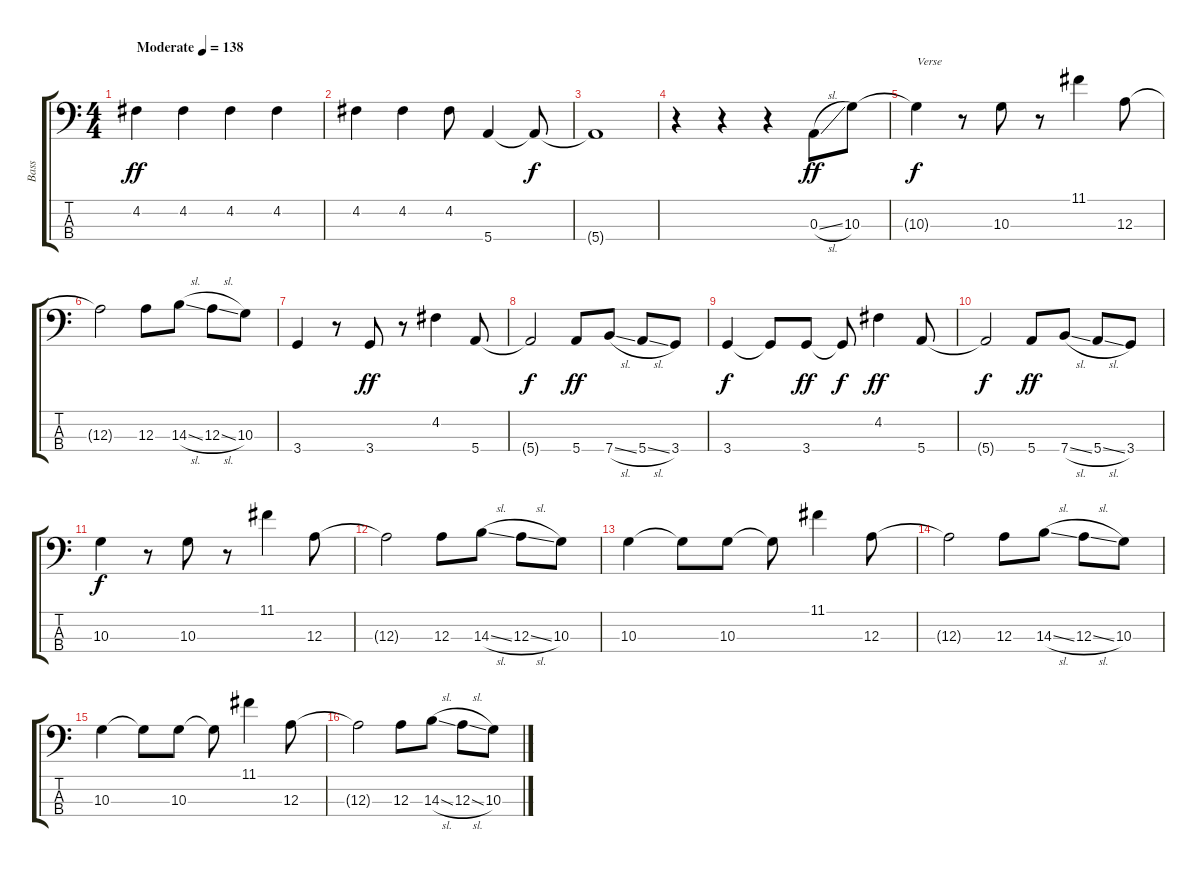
\track ("Bass" "Bass") {instrument electricbassfinger}
\staff {score tabs}
\tuning (G2 D2 A1 E1) {hide}
\ts (4 4)
\tempo (138 "Moderate")
\clef f4
\ks c
4.2.4{dy ff instrument electricbassfinger} 4.2.4 4.2.4 4.2.4 |
4.2.4 4.2.4 4.2.8 5.4.4 5.4{t}.8{dy f} |
5.4{t}.1 |
r.4 r.4 r.4 0.3{sl}.8{dy ff} 10.3.8 |
10.3{t}.4{txt "Verse" dy f} r.8 10.3.8 r.8 11.1.4 12.3.8 |
12.3{t}.2 12.3.8 14.3{sl}.8 12.3{sl}.8 10.3.8 |
3.4.4 r.8 3.4.8{dy ff} r.8 4.2.4 5.4.8 |
5.4{t}.2{dy f} 5.4.8{dy ff} 7.4{sl}.8 5.4{sl}.8 3.4.8 |
3.4.4{dy f} 3.4{t}.8 3.4.8{dy ff} 3.4{t}.8{dy f} 4.2.4{dy ff} 5.4.8 |
5.4{t}.2{dy f} 5.4.8{dy ff} 7.4{sl}.8 5.4{sl}.8 3.4.8 |
10.3.4{dy f} r.8 10.3.8 r.8 11.1.4 12.3.8 |
12.3{t}.2 12.3.8 14.3{sl}.8 12.3{sl}.8 10.3.8 |
10.3.4 10.3{t}.8 10.3.8 10.3{t}.8 11.1.4 12.3.8 |
12.3{t}.2 12.3.8 14.3{sl}.8 12.3{sl}.8 10.3.8 |
10.3.4 10.3{t}.8 10.3.8 10.3{t}.8 11.1.4 12.3.8 |
12.3{t}.2 12.3.8 14.3{sl}.8 12.3{sl}.8 10.3.8
